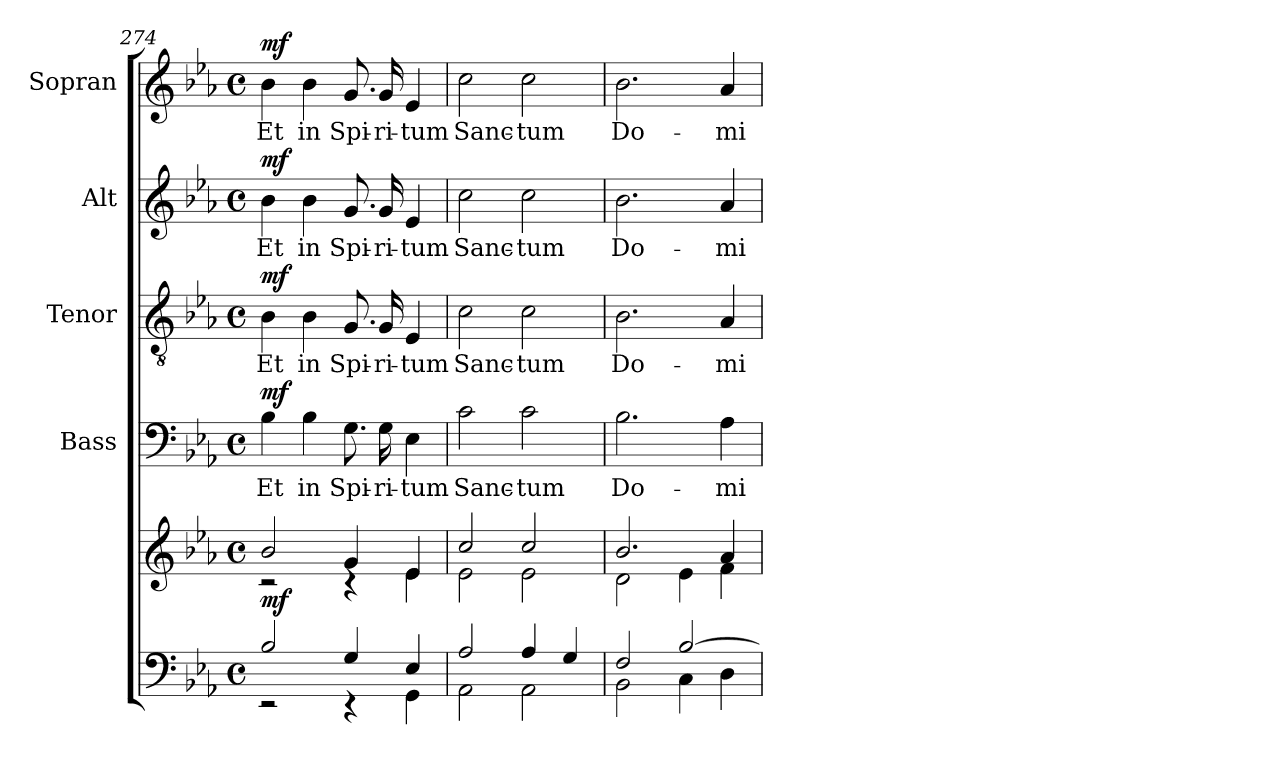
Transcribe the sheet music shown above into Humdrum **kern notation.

**kern	**kern	**dynam	**kern	**text	**dynam	**kern	**text	**dynam	**kern	**text	**dynam	**kern	**text	**dynam
*part5	*part5	*part5	*part4	*part4	*part4	*part3	*part3	*part3	*part2	*part2	*part2	*part1	*part1	*part1
*staff6	*staff5	*staff5/6	*staff4	*staff4	*staff4	*staff3	*staff3	*staff3	*staff2	*staff2	*staff2	*staff1	*staff1	*staff1
*	*	*	*I"Bass	*	*	*I"Tenor	*	*	*I"Alt	*	*	*I"Sopran	*	*
*	*	*	*I'B.	*	*	*I'T.	*	*	*I'A.	*	*	*I'S.	*	*
!!LO:LB:g=z
*clefF4	*clefG2	*	*clefF4	*	*	*clefGv2	*	*	*clefG2	*	*	*clefG2	*	*
*k[b-e-a-]	*k[b-e-a-]	*	*k[b-e-a-]	*	*	*k[b-e-a-]	*	*	*k[b-e-a-]	*	*	*k[b-e-a-]	*	*
*E-:	*E-:	*	*E-:	*	*	*E-:	*	*	*E-:	*	*	*E-:	*	*
*M4/4	*M4/4	*	*M4/4	*	*	*M4/4	*	*	*M4/4	*	*	*M4/4	*	*
*met(c)	*met(c)	*	*met(c)	*	*	*met(c)	*	*	*met(c)	*	*	*met(c)	*	*
=274	=274	=274	=274	=274	=274	=274	=274	=274	=274	=274	=274	=274	=274	=274
*^	*^	*	*	*	*	*	*	*	*	*	*	*	*	*
!	!	!	!	!LO:DY:b	!	!LO:LY:b	!LO:DY:a	!	!LO:LY:b	!LO:DY:a	!	!LO:LY:b	!LO:DY:a	!	!LO:LY:b	!LO:DY:a
2B-/	2rEE	2b-/	2rc	mf	4B-\	Et	mf	4B-\	Et	mf	4b-\	Et	mf	4b-\	Et	mf
!	!	!	!	!	!	!LO:LY:b	!	!	!LO:LY:b	!	!	!LO:LY:b	!	!	!LO:LY:b	!
.	.	.	.	.	4B-\	in	.	4B-\	in	.	4b-\	in	.	4b-\	in	.
!	!	!	!	!	!	!LO:LY:b	!	!	!LO:LY:b	!	!	!LO:LY:b	!	!	!LO:LY:b	!
4G/	4rEE	4g/	4rc	.	8.G\	Spi-	.	8.G/	Spi-	.	8.g/	Spi-	.	8.g/	Spi-	.
!	!	!	!	!	!	!LO:LY:b	!	!	!LO:LY:b	!	!	!LO:LY:b	!	!	!LO:LY:b	!
.	.	.	.	.	16G\	-ri-	.	16G/	-ri-	.	16g/	-ri-	.	16g/	-ri-	.
!	!	!	!	!	!	!LO:LY:b	!	!	!LO:LY:b	!	!	!LO:LY:b	!	!	!LO:LY:b	!
4E-/	4GG\	4e-/	4e-\	.	4E-\	-tum	.	4E-/	-tum	.	4e-/	-tum	.	4e-/	-tum	.
=275	=275	=275	=275	=275	=275	=275	=275	=275	=275	=275	=275	=275	=275	=275	=275	=275
!	!	!	!	!	!	!LO:LY:b	!	!	!LO:LY:b	!	!	!LO:LY:b	!	!	!LO:LY:b	!
2A-/	2AA-\	2cc/	2e-\	.	2c\	Sanc-	.	2c\	Sanc-	.	2cc\	Sanc-	.	2cc\	Sanc-	.
!	!	!	!	!	!	!LO:LY:b	!	!	!LO:LY:b	!	!	!LO:LY:b	!	!	!LO:LY:b	!
4A-/	2AA-\	2cc/	2e-\	.	2c\	-tum	.	2c\	-tum	.	2cc\	-tum	.	2cc\	-tum	.
4G/	.	.	.	.	.	.	.	.	.	.	.	.	.	.	.	.
=276	=276	=276	=276	=276	=276	=276	=276	=276	=276	=276	=276	=276	=276	=276	=276	=276
!	!	!	!	!	!	!LO:LY:b	!	!	!LO:LY:b	!	!	!LO:LY:b	!	!	!LO:LY:b	!
2F/	2BB-\	2.b-/	2d\	.	2.B-\	Do-	.	2.B-\	Do-	.	2.b-\	Do-	.	2.b-\	Do-	.
[>2B-/	4C\	.	4e-\	.	.	.	.	.	.	.	.	.	.	.	.	.
!	!	!	!	!	!	!LO:LY:b	!	!	!LO:LY:b	!	!	!LO:LY:b	!	!	!LO:LY:b	!
.	4D\	4a-/	4f\	.	4A-\	-mi-	.	4A-/	-mi-	.	4a-/	-mi-	.	4a-/	-mi-	.
*v	*v	*	*	*	*	*	*	*	*	*	*	*	*	*	*	*
*	*v	*v	*	*	*	*	*	*	*	*	*	*	*	*	*
=	=	=	=	=	=	=	=	=	=	=	=	=	=	=
*-	*-	*-	*-	*-	*-	*-	*-	*-	*-	*-	*-	*-	*-	*-
